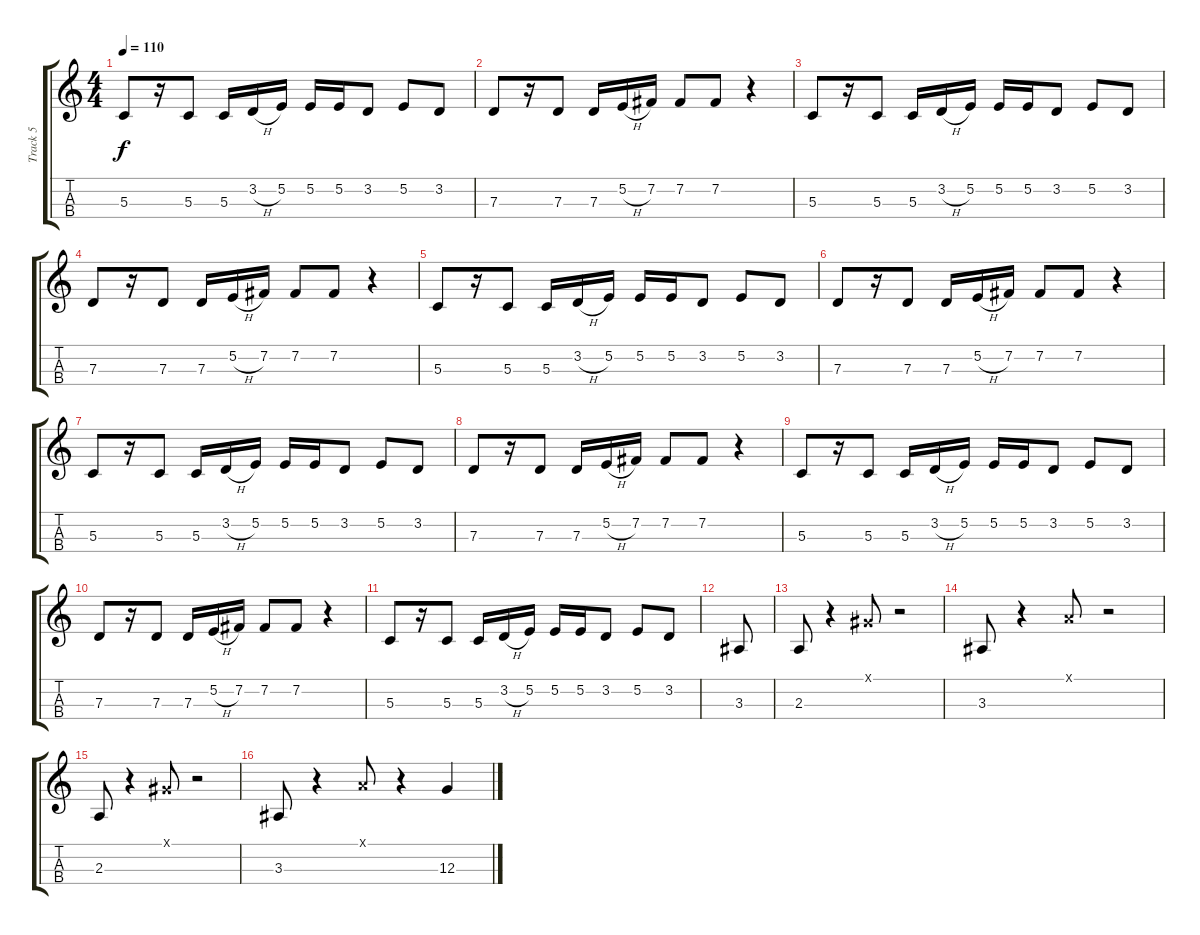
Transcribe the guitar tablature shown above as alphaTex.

\track ("Track 5" "Track 5") {instrument electricpiano1}
\staff {score tabs}
\tuning (E4 B3 G3 D3) {hide}
\ts (4 4)
\tempo 110
\clef g2
\ks c
5.3.8{dy f} r.16 5.3.8 5.3.16 3.2{h}.16 5.2.16 5.2.16 5.2.16 3.2.8 5.2.8 3.2.8 |
7.3.8 r.16 7.3.8 7.3.16 5.2{h}.16 7.2.16 7.2.8 7.2.8 r.4 |
5.3.8 r.16 5.3.8 5.3.16 3.2{h}.16 5.2.16 5.2.16 5.2.16 3.2.8 5.2.8 3.2.8 |
7.3.8 r.16 7.3.8 7.3.16 5.2{h}.16 7.2.16 7.2.8 7.2.8 r.4 |
5.3.8 r.16 5.3.8 5.3.16 3.2{h}.16 5.2.16 5.2.16 5.2.16 3.2.8 5.2.8 3.2.8 |
7.3.8 r.16 7.3.8 7.3.16 5.2{h}.16 7.2.16 7.2.8 7.2.8 r.4 |
5.3.8 r.16 5.3.8 5.3.16 3.2{h}.16 5.2.16 5.2.16 5.2.16 3.2.8 5.2.8 3.2.8 |
7.3.8 r.16 7.3.8 7.3.16 5.2{h}.16 7.2.16 7.2.8 7.2.8 r.4 |
5.3.8 r.16 5.3.8 5.3.16 3.2{h}.16 5.2.16 5.2.16 5.2.16 3.2.8 5.2.8 3.2.8 |
7.3.8 r.16 7.3.8 7.3.16 5.2{h}.16 7.2.16 7.2.8 7.2.8 r.4 |
5.3.8 r.16 5.3.8 5.3.16 3.2{h}.16 5.2.16 5.2.16 5.2.16 3.2.8 5.2.8 3.2.8 |
3.3.8 |
2.3.8 r.4 4.1{x}.8 r.2 |
3.3.8 r.4 5.1{x}.8 r.2 |
2.3.8 r.4 4.1{x}.8 r.2 |
3.3.8 r.4 5.1{x}.8 r.4 12.3{ss}.4
